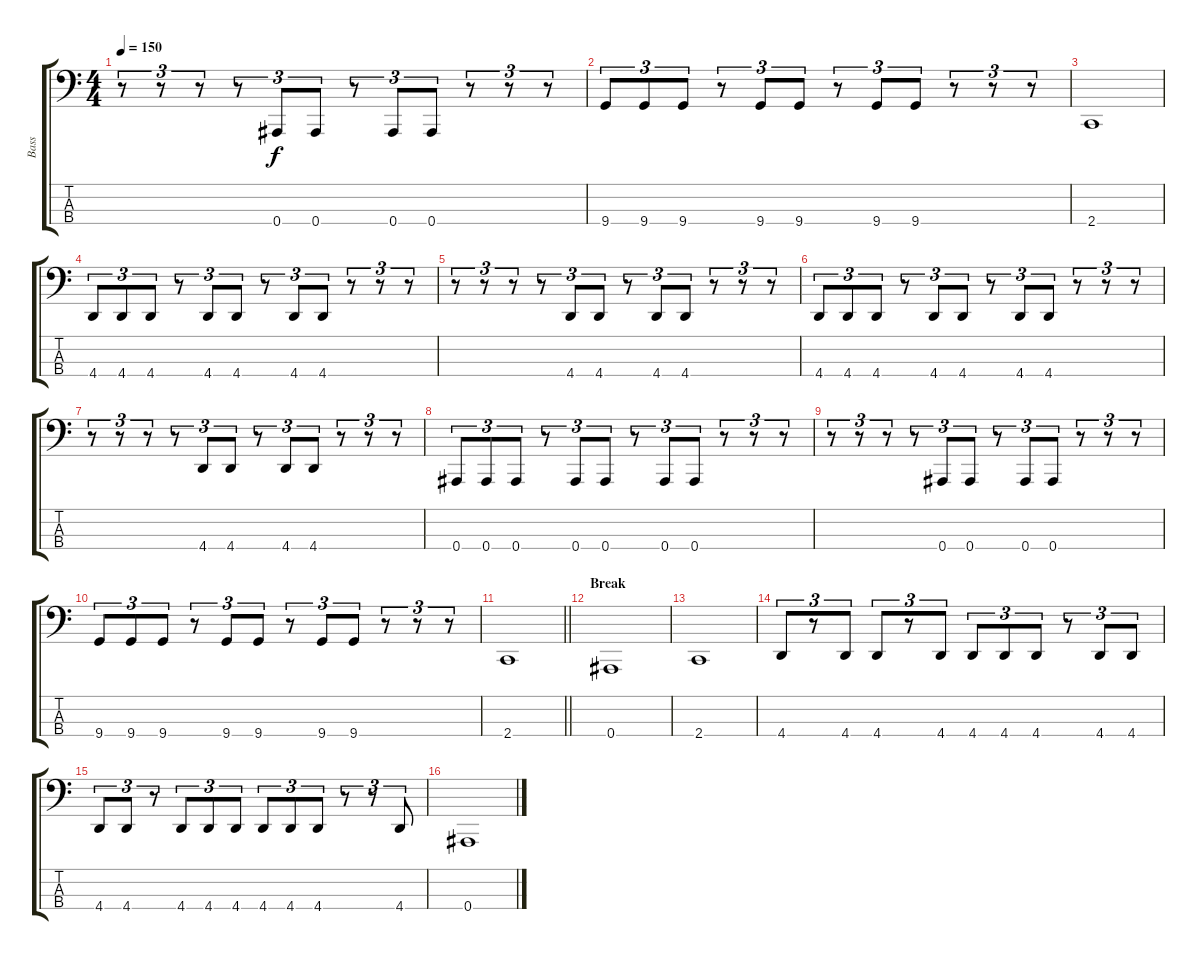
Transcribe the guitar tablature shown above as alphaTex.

\track ("Bass" "Bass") {instrument electricbassfinger}
\staff {score tabs}
\tuning (Db2 Ab1 Eb1 Bb0) {hide}
\ts (4 4)
\tempo 150
\clef f4
\ks c
r.8{tu (3 2) dy f} r.8{tu (3 2)} r.8{tu (3 2)} r.8{tu (3 2)} 0.4.8{tu (3 2)} 0.4.8{tu (3 2)} r.8{tu (3 2)} 0.4.8{tu (3 2)} 0.4.8{tu (3 2)} r.8{tu (3 2)} r.8{tu (3 2)} r.8{tu (3 2)} |
9.4.8{tu (3 2)} 9.4.8{tu (3 2)} 9.4.8{tu (3 2)} r.8{tu (3 2)} 9.4.8{tu (3 2)} 9.4.8{tu (3 2)} r.8{tu (3 2)} 9.4.8{tu (3 2)} 9.4.8{tu (3 2)} r.8{tu (3 2)} r.8{tu (3 2)} r.8{tu (3 2)} |
2.4.1 |
4.4.8{tu (3 2)} 4.4.8{tu (3 2)} 4.4.8{tu (3 2)} r.8{tu (3 2)} 4.4.8{tu (3 2)} 4.4.8{tu (3 2)} r.8{tu (3 2)} 4.4.8{tu (3 2)} 4.4.8{tu (3 2)} r.8{tu (3 2)} r.8{tu (3 2)} r.8{tu (3 2)} |
r.8{tu (3 2)} r.8{tu (3 2)} r.8{tu (3 2)} r.8{tu (3 2)} 4.4.8{tu (3 2)} 4.4.8{tu (3 2)} r.8{tu (3 2)} 4.4.8{tu (3 2)} 4.4.8{tu (3 2)} r.8{tu (3 2)} r.8{tu (3 2)} r.8{tu (3 2)} |
4.4.8{tu (3 2)} 4.4.8{tu (3 2)} 4.4.8{tu (3 2)} r.8{tu (3 2)} 4.4.8{tu (3 2)} 4.4.8{tu (3 2)} r.8{tu (3 2)} 4.4.8{tu (3 2)} 4.4.8{tu (3 2)} r.8{tu (3 2)} r.8{tu (3 2)} r.8{tu (3 2)} |
r.8{tu (3 2)} r.8{tu (3 2)} r.8{tu (3 2)} r.8{tu (3 2)} 4.4.8{tu (3 2)} 4.4.8{tu (3 2)} r.8{tu (3 2)} 4.4.8{tu (3 2)} 4.4.8{tu (3 2)} r.8{tu (3 2)} r.8{tu (3 2)} r.8{tu (3 2)} |
0.4.8{tu (3 2)} 0.4.8{tu (3 2)} 0.4.8{tu (3 2)} r.8{tu (3 2)} 0.4.8{tu (3 2)} 0.4.8{tu (3 2)} r.8{tu (3 2)} 0.4.8{tu (3 2)} 0.4.8{tu (3 2)} r.8{tu (3 2)} r.8{tu (3 2)} r.8{tu (3 2)} |
r.8{tu (3 2)} r.8{tu (3 2)} r.8{tu (3 2)} r.8{tu (3 2)} 0.4.8{tu (3 2)} 0.4.8{tu (3 2)} r.8{tu (3 2)} 0.4.8{tu (3 2)} 0.4.8{tu (3 2)} r.8{tu (3 2)} r.8{tu (3 2)} r.8{tu (3 2)} |
9.4.8{tu (3 2)} 9.4.8{tu (3 2)} 9.4.8{tu (3 2)} r.8{tu (3 2)} 9.4.8{tu (3 2)} 9.4.8{tu (3 2)} r.8{tu (3 2)} 9.4.8{tu (3 2)} 9.4.8{tu (3 2)} r.8{tu (3 2)} r.8{tu (3 2)} r.8{tu (3 2)} |
\barLineRight lightlight
2.4.1 |
\section ("" "Break")
0.4.1 |
2.4.1 |
4.4.8{tu (3 2)} r.8{tu (3 2)} 4.4.8{tu (3 2)} 4.4.8{tu (3 2)} r.8{tu (3 2)} 4.4.8{tu (3 2)} 4.4.8{tu (3 2)} 4.4.8{tu (3 2)} 4.4.8{tu (3 2)} r.8{tu (3 2)} 4.4.8{tu (3 2)} 4.4.8{tu (3 2)} |
4.4.8{tu (3 2)} 4.4.8{tu (3 2)} r.8{tu (3 2)} 4.4.8{tu (3 2)} 4.4.8{tu (3 2)} 4.4.8{tu (3 2)} 4.4.8{tu (3 2)} 4.4.8{tu (3 2)} 4.4.8{tu (3 2)} r.8{tu (3 2)} r.8{tu (3 2)} 4.4.8{tu (3 2)} |
0.4.1
